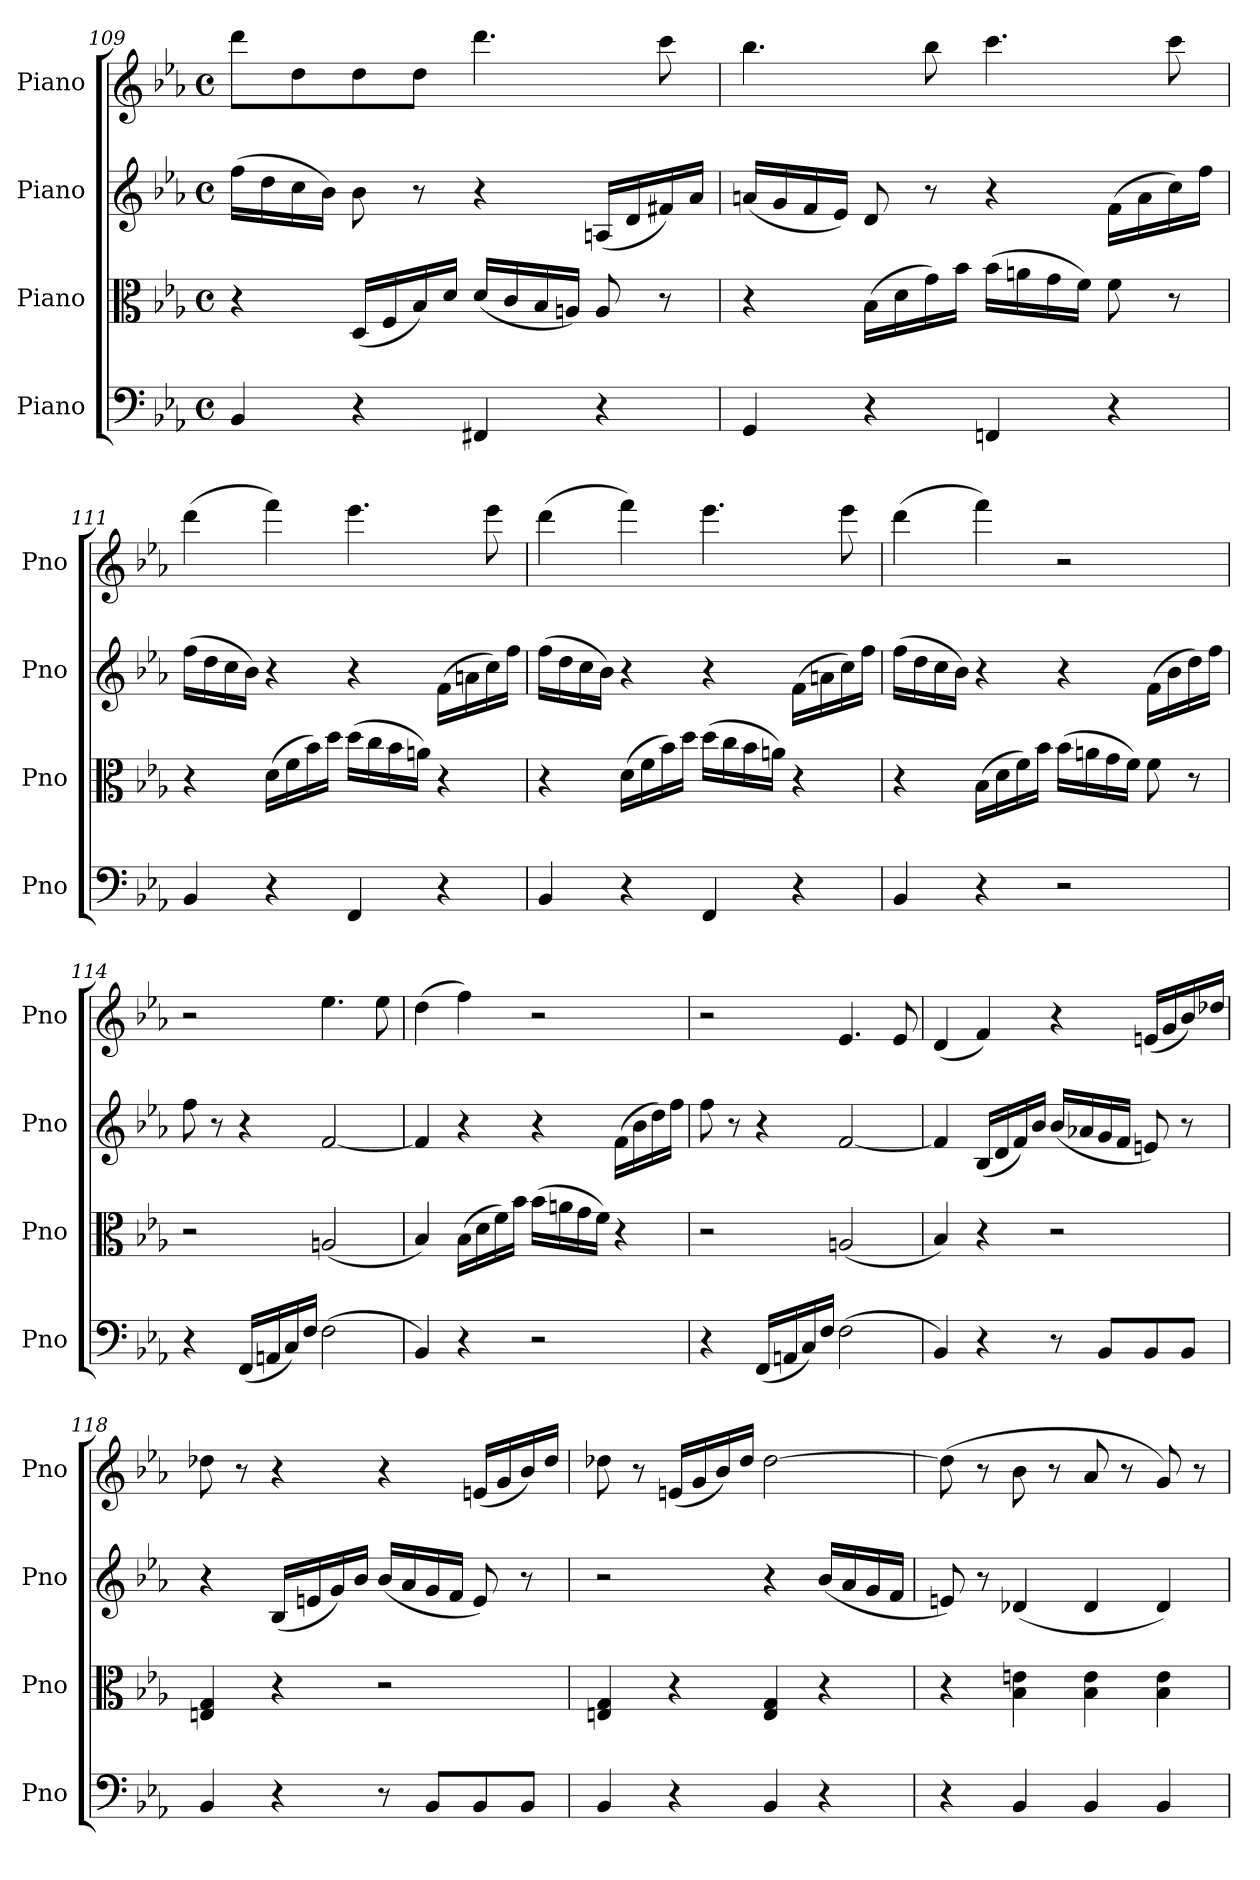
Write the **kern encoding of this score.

**kern	**kern	**kern	**kern
*part4	*part3	*part2	*part1
*staff4	*staff3	*staff2	*staff1
*I"Piano	*I"Piano	*I"Piano	*I"Piano
*I'Pno	*I'Pno	*I'Pno	*I'Pno
*clefF4	*clefC3	*clefG2	*clefG2
*k[b-e-a-]	*k[b-e-a-]	*k[b-e-a-]	*k[b-e-a-]
*M4/4	*M4/4	*M4/4	*M4/4
*met(c)	*met(c)	*met(c)	*met(c)
=109	=109	=109	=109
4BB-/	4r	(16ff\LL	8ddd\L
.	.	16dd\	.
.	.	16cc\	8dd\
.	.	16b-\JJ)	.
4r	(16D/LL	8b-\	8dd\
.	16F/	.	.
.	16B-/)	8r	8dd\J
.	16d/JJ	.	.
4FF#X/	(16d/LL	4r	4.ddd\
.	16c/	.	.
.	16B-/	.	.
.	16An/JJ)	.	.
4r	8A/	(16An/LL	.
.	.	16d/	.
.	8r	16f#X/)	8ccc\
.	.	16a-/JJ	.
=110	=110	=110	=110
4GG/	4r	(16an/LL	4.bb-\
.	.	16g/	.
.	.	16f/	.
.	.	16e-/JJ)	.
4r	(16B-\LL	8d/	.
.	16d\	.	.
.	16g\)	8r	8bb-\
.	16b-\JJ	.	.
4FFn/	(16b-\LL	4r	4.ccc\
.	16an\	.	.
.	16g\	.	.
.	16f\JJ)	.	.
4r	8f\	(16f\LL	.
.	.	16a\	.
.	8r	16cc\)	8ccc\
.	.	16ff\JJ	.
!!LO:LB:g=z
=111	=111	=111	=111
4BB-/	4r	(16ff\LL	(4ddd\
.	.	16dd\	.
.	.	16cc\	.
.	.	16b-\JJ)	.
4r	(16d\LL	4r	4fff\)
.	16f\	.	.
.	16b-\)	.	.
.	16dd\JJ	.	.
4FF/	(16dd\LL	4r	4.eee-\
.	16cc\	.	.
.	16b-\	.	.
.	16an\JJ)	.	.
4r	4r	(16f\LL	.
.	.	16an\	.
.	.	16cc\)	8eee-\
.	.	16ff\JJ	.
=112	=112	=112	=112
4BB-/	4r	(16ff\LL	(4ddd\
.	.	16dd\	.
.	.	16cc\	.
.	.	16b-\JJ)	.
4r	(16d\LL	4r	4fff\)
.	16f\	.	.
.	16b-\)	.	.
.	16dd\JJ	.	.
4FF/	(16dd\LL	4r	4.eee-\
.	16cc\	.	.
.	16b-\	.	.
.	16an\JJ)	.	.
4r	4r	(16f\LL	.
.	.	16an\	.
.	.	16cc\)	8eee-\
.	.	16ff\JJ	.
=113	=113	=113	=113
4BB-/	4r	(16ff\LL	(4ddd\
.	.	16dd\	.
.	.	16cc\	.
.	.	16b-\JJ)	.
4r	(16B-\LL	4r	4fff\)
.	16d\	.	.
.	16f\)	.	.
.	16b-\JJ	.	.
2r	(16b-\LL	4r	2r
.	16an\	.	.
.	16g\	.	.
.	16f\JJ)	.	.
.	8f\	(16f\LL	.
.	.	16b-\	.
.	8r	16dd\)	.
.	.	16ff\JJ	.
=114	=114	=114	=114
4r	2r	8ff\	2r
.	.	8r	.
(16FF/LL	.	4r	.
16AAn/	.	.	.
16C/)	.	.	.
16F/JJ	.	.	.
(2F\	(2An/	[2f/	4.ee-\
.	.	.	8ee-\
=115	=115	=115	=115
4BB-/)	4B-/)	4f/]	(4dd\
4r	(16B-\LL	4r	4ff\)
.	16d\	.	.
.	16f\)	.	.
.	16b-\JJ	.	.
2r	(16b-\LL	4r	2r
.	16an\	.	.
.	16g\	.	.
.	16f\JJ)	.	.
.	4r	(16f\LL	.
.	.	16b-\	.
.	.	16dd\)	.
.	.	16ff\JJ	.
!!LO:LB:g=z
=116	=116	=116	=116
4r	2r	8ff\	2r
.	.	8r	.
(16FF/LL	.	4r	.
16AAn/	.	.	.
16C/)	.	.	.
16F/JJ	.	.	.
(2F\	(2An/	[2f/	4.e-/
.	.	.	8e-/
=117	=117	=117	=117
4BB-/)	4B-/)	4f/]	(4d/
4r	4r	(16B-/LL	4f/)
.	.	16d/	.
.	.	16f/)	.
.	.	16b-/JJ	.
8r	2r	(16b-/LL	4r
.	.	16a-X/	.
8BB-/L	.	16g/	.
.	.	16f/JJ	.
8BB-/	.	8en/)	(16en/LL
.	.	.	16g/
8BB-/J	.	8r	16b-/)
.	.	.	16dd-X/JJ
=118	=118	=118	=118
4BB-/	4En/ 4G/	4r	8dd-X\
.	.	.	8r
4r	4r	(16B-/LL	4r
.	.	16en/	.
.	.	16g/)	.
.	.	16b-/JJ	.
8r	2r	(16b-/LL	4r
.	.	16a-/	.
8BB-/L	.	16g/	.
.	.	16f/JJ	.
8BB-/	.	8e/)	(16en/LL
.	.	.	16g/
8BB-/J	.	8r	16b-/)
.	.	.	16dd-/JJ
=119	=119	=119	=119
4BB-/	4En/ 4G/	2r	8dd-X\
.	.	.	8r
4r	4r	.	(16en/LL
.	.	.	16g/
.	.	.	16b-/)
.	.	.	16dd-/JJ
4BB-/	4E/ 4G/	4r	[2dd-\
4r	4r	(16b-/LL	.
.	.	16a-/	.
.	.	16g/	.
.	.	16f/JJ	.
=120	=120	=120	=120
4r	4r	8en/)	(8dd-\]
.	.	8r	8r
4BB-/	4B-\ 4en\	(4d-X/	8b-\
.	.	.	8r
4BB-/	4B-\ 4e\	4d-/	8a-/
.	.	.	8r
4BB-/	4B-\ 4e\	4d-/)	8g/)
.	.	.	8r
=	=	=	=
*-	*-	*-	*-
